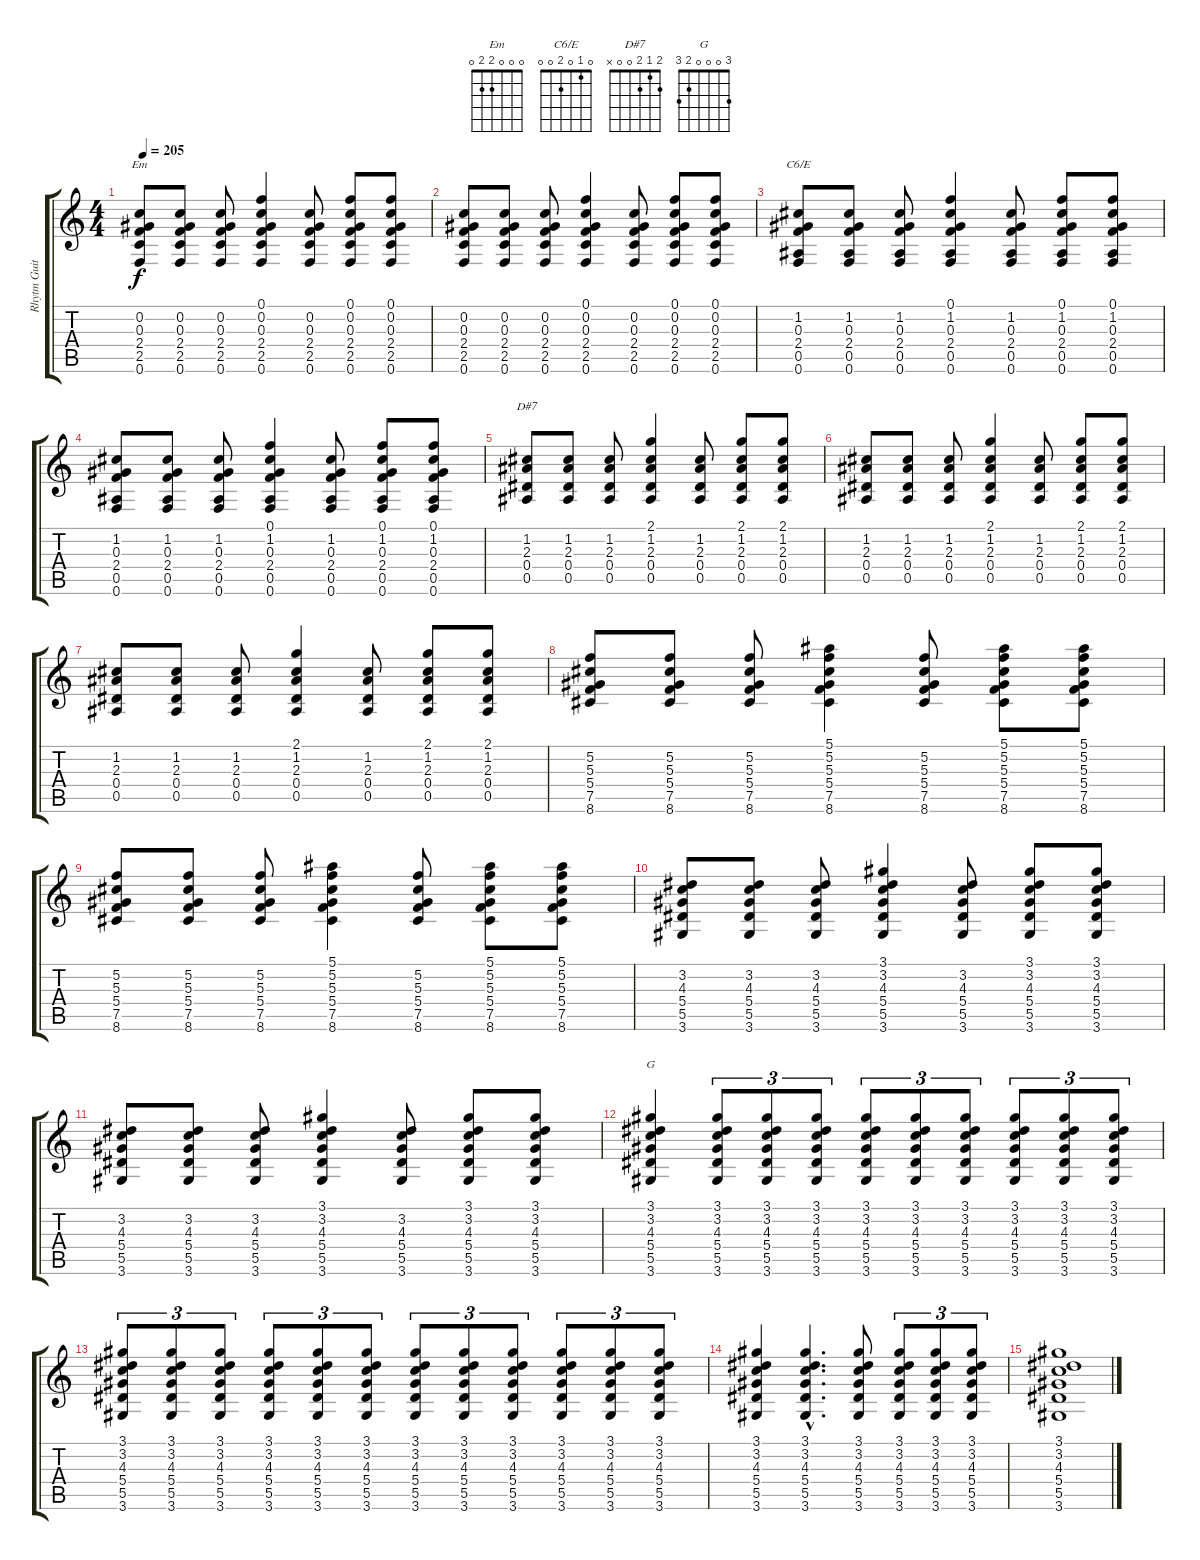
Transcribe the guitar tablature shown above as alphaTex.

\track ("Rhytm Guitar" "Rhytm Guit") {instrument acousticguitarnylon}
\staff {score tabs}
\tuning (F4 C4 Ab3 Eb3 Bb2 F2) {hide}
\chord ("Em" 0 0 0 2 2 0)
\chord ("C6/E" 0 1 0 2 0 0)
\chord ("D#7" 2 1 2 0 0 x)
\chord ("G" 3 0 0 0 2 3)
\ts (4 4)
\tempo 205
\clef g2
\ks c
(0.2 0.3 2.4 2.5 0.6).8{ch "Em" dy f} (0.2 0.3 2.4 2.5 0.6).8 (0.2 0.3 2.4 2.5 0.6).8 (0.1 0.2 0.3 2.4 2.5 0.6).4 (0.2 0.3 2.4 2.5 0.6).8 (0.1 0.2 0.3 2.4 2.5 0.6).8 (0.1 0.2 0.3 2.4 2.5 0.6).8 |
(0.2 0.3 2.4 2.5 0.6).8 (0.2 0.3 2.4 2.5 0.6).8 (0.2 0.3 2.4 2.5 0.6).8 (0.1 0.2 0.3 2.4 2.5 0.6).4 (0.2 0.3 2.4 2.5 0.6).8 (0.1 0.2 0.3 2.4 2.5 0.6).8 (0.1 0.2 0.3 2.4 2.5 0.6).8 |
(1.2 0.3 2.4 0.5 0.6).8{ch "C6/E"} (1.2 0.3 2.4 0.5 0.6).8 (1.2 0.3 2.4 0.5 0.6).8 (0.1 1.2 0.3 2.4 0.5 0.6).4 (1.2 0.3 2.4 0.5 0.6).8 (0.1 1.2 0.3 2.4 0.5 0.6).8 (0.1 1.2 0.3 2.4 0.5 0.6).8 |
(1.2 0.3 2.4 0.5 0.6).8 (1.2 0.3 2.4 0.5 0.6).8 (1.2 0.3 2.4 0.5 0.6).8 (0.1 1.2 0.3 2.4 0.5 0.6).4 (1.2 0.3 2.4 0.5 0.6).8 (0.1 1.2 0.3 2.4 0.5 0.6).8 (0.1 1.2 0.3 2.4 0.5 0.6).8 |
(1.2 2.3 0.4 0.5).8{ch "D#7"} (1.2 2.3 0.4 0.5).8 (1.2 2.3 0.4 0.5).8 (2.1 1.2 2.3 0.4 0.5).4 (1.2 2.3 0.4 0.5).8 (2.1 1.2 2.3 0.4 0.5).8 (2.1 1.2 2.3 0.4 0.5).8 |
(1.2 2.3 0.4 0.5).8 (1.2 2.3 0.4 0.5).8 (1.2 2.3 0.4 0.5).8 (2.1 1.2 2.3 0.4 0.5).4 (1.2 2.3 0.4 0.5).8 (2.1 1.2 2.3 0.4 0.5).8 (2.1 1.2 2.3 0.4 0.5).8 |
(1.2 2.3 0.4 0.5).8 (1.2 2.3 0.4 0.5).8 (1.2 2.3 0.4 0.5).8 (2.1 1.2 2.3 0.4 0.5).4 (1.2 2.3 0.4 0.5).8 (2.1 1.2 2.3 0.4 0.5).8 (2.1 1.2 2.3 0.4 0.5).8 |
(5.2 5.3 5.4 7.5 8.6).8 (5.2 5.3 5.4 7.5 8.6).8 (5.2 5.3 5.4 7.5 8.6).8 (5.1 5.2 5.3 5.4 7.5 8.6).4 (5.2 5.3 5.4 7.5 8.6).8 (5.1 5.2 5.3 5.4 7.5 8.6).8 (5.1 5.2 5.3 5.4 7.5 8.6).8 |
(5.2 5.3 5.4 7.5 8.6).8 (5.2 5.3 5.4 7.5 8.6).8 (5.2 5.3 5.4 7.5 8.6).8 (5.1 5.2 5.3 5.4 7.5 8.6).4 (5.2 5.3 5.4 7.5 8.6).8 (5.1 5.2 5.3 5.4 7.5 8.6).8 (5.1 5.2 5.3 5.4 7.5 8.6).8 |
(3.2 4.3 5.4 5.5 3.6).8 (3.2 4.3 5.4 5.5 3.6).8 (3.2 4.3 5.4 5.5 3.6).8 (3.1 3.2 4.3 5.4 5.5 3.6).4 (3.2 4.3 5.4 5.5 3.6).8 (3.1 3.2 4.3 5.4 5.5 3.6).8 (3.1 3.2 4.3 5.4 5.5 3.6).8 |
(3.2 4.3 5.4 5.5 3.6).8 (3.2 4.3 5.4 5.5 3.6).8 (3.2 4.3 5.4 5.5 3.6).8 (3.1 3.2 4.3 5.4 5.5 3.6).4 (3.2 4.3 5.4 5.5 3.6).8 (3.1 3.2 4.3 5.4 5.5 3.6).8 (3.1 3.2 4.3 5.4 5.5 3.6).8 |
(3.1 3.2 4.3 5.4 5.5 3.6).4{ch "G"} (3.1 3.2 4.3 5.4 5.5 3.6).8{tu (3 2) volume 12} (3.1 3.2 4.3 5.4 5.5 3.6).8{tu (3 2)} (3.1 3.2 4.3 5.4 5.5 3.6).8{tu (3 2)} (3.1 3.2 4.3 5.4 5.5 3.6).8{tu (3 2)} (3.1 3.2 4.3 5.4 5.5 3.6).8{tu (3 2)} (3.1 3.2 4.3 5.4 5.5 3.6).8{tu (3 2)} (3.1 3.2 4.3 5.4 5.5 3.6).8{tu (3 2)} (3.1 3.2 4.3 5.4 5.5 3.6).8{tu (3 2)} (3.1 3.2 4.3 5.4 5.5 3.6).8{tu (3 2)} |
(3.1 3.2 4.3 5.4 5.5 3.6).8{tu (3 2)} (3.1 3.2 4.3 5.4 5.5 3.6).8{tu (3 2)} (3.1 3.2 4.3 5.4 5.5 3.6).8{tu (3 2)} (3.1 3.2 4.3 5.4 5.5 3.6).8{tu (3 2)} (3.1 3.2 4.3 5.4 5.5 3.6).8{tu (3 2)} (3.1 3.2 4.3 5.4 5.5 3.6).8{tu (3 2)} (3.1 3.2 4.3 5.4 5.5 3.6).8{tu (3 2)} (3.1 3.2 4.3 5.4 5.5 3.6).8{tu (3 2)} (3.1 3.2 4.3 5.4 5.5 3.6).8{tu (3 2)} (3.1 3.2 4.3 5.4 5.5 3.6).8{tu (3 2)} (3.1 3.2 4.3 5.4 5.5 3.6).8{tu (3 2)} (3.1 3.2 4.3 5.4 5.5 3.6).8{tu (3 2)} |
(3.1 3.2 4.3 5.4 5.5 3.6).4 (3.1{hac} 3.2{hac} 4.3{hac} 5.4{hac} 5.5{hac} 3.6{hac}).4{d} (3.1 3.2 4.3 5.4 5.5 3.6).8 (3.1 3.2 4.3 5.4 5.5 3.6).8{tu (3 2)} (3.1 3.2 4.3 5.4 5.5 3.6).8{tu (3 2)} (3.1 3.2 4.3 5.4 5.5 3.6).8{tu (3 2)} |
(3.1 3.2 4.3 5.4 5.5 3.6).1
